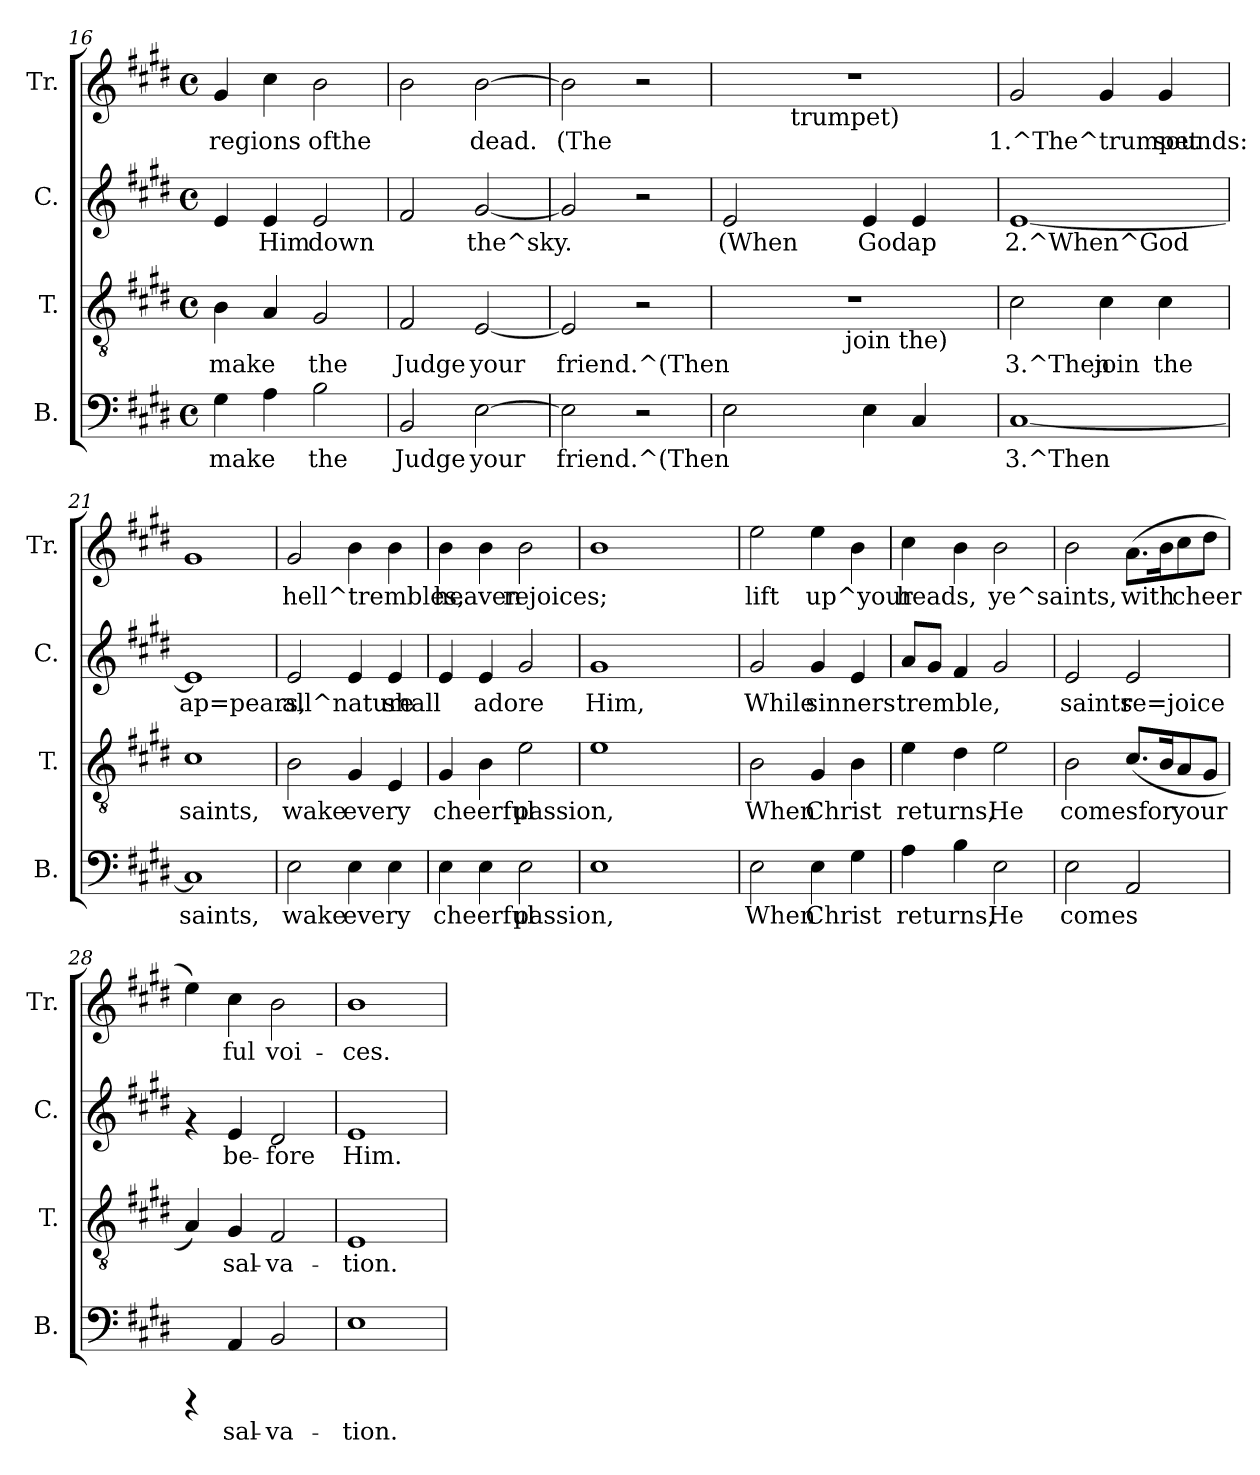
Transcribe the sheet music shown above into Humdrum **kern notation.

**kern	**text	**kern	**text	**kern	**text	**kern	**text
*part4	*part4	*part3	*part3	*part2	*part2	*part1	*part1
*staff4	*staff4	*staff3	*staff3	*staff2	*staff2	*staff1	*staff1
*I"B.	*	*I"T.	*	*I"C.	*	*I"Tr.	*
*I'B.	*	*I'T.	*	*I'C.	*	*I'Tr.	*
*clefF4	*	*clefGv2	*	*clefG2	*	*clefG2	*
*k[f#c#g#d#]	*	*k[f#c#g#d#]	*	*k[f#c#g#d#]	*	*k[f#c#g#d#]	*
*E:	*	*E:	*	*E:	*	*E:	*
*M4/4	*	*M4/4	*	*M4/4	*	*M4/4	*
*met(c)	*	*met(c)	*	*met(c)	*	*met(c)	*
=16	=16	=16	=16	=16	=16	=16	=16
!	!LO:LY:a:rj	!	!LO:LY:b:rj	!	!LO:LY:b:rj	!	!LO:LY:b:rj
4G#\	make	4B\	make	4e/	.	4g#/	regions
!	!LO:LY:a:rj	!	!LO:LY:b:rj	!	!LO:LY:b:rj	!	!LO:LY:b:rj
4A\	.	4A/	.	4e/	Him	4cc#\	.
!	!LO:LY:a:rj	!	!LO:LY:b:rj	!	!LO:LY:b:rj	!	!LO:LY:b:rj
2B\	the	2G#/	the	2e/	down	2b\	ofthe
=17	=17	=17	=17	=17	=17	=17	=17
!	!LO:LY:a:rj	!	!LO:LY:b:rj	!	!LO:LY:b:rj	!	!LO:LY:b:rj
2BB/	Judge	2F#/	Judge	2f#/	.	2b\	.
!	!LO:LY:a:rj	!	!LO:LY:b:rj	!	!LO:LY:b:rj	!	!LO:LY:b:rj
[>2E\	your	[<2E/	your	[<2g#/	the^sky.	[>2b\	dead.
=18	=18	=18	=18	=18	=18	=18	=18
!	!LO:LY:a:rj	!	!LO:LY:b:rj	!	!LO:LY:b:rj	!	!LO:LY:b:rj
2E\]	friend.^(Then	2E/]	friend.^(Then	2g#/]	.	2b\]	(The
2r	.	2r	.	2r	.	2r	.
=19	=19	=19	=19	=19	=19	=19	=19
!	!LO:LY:a:rj	!	!	!	!LO:LY:b:rj	!	!
*	*	*^	*	*	*	*^	*
2E\	.	1r	4ryy	.	2e/	(When	1r	4ryy	.
.	.	.	8ryy	.	.	.	.	32.ryy	.
!	!	!	!	!	!	!	!	!LO:TX:b:t=trumpet)	!
.	.	.	.	.	.	.	.	2ryy	.
.	.	.	16ryy	.	.	.	.	.	.
.	.	.	64ryy	.	.	.	.	.	.
!	!	!	!LO:TX:b:t=join the)	!	!	!	!	!	!
.	.	.	2ryy	.	.	.	.	.	.
!	!LO:LY:a:rj	!	!	!	!	!LO:LY:b:rj	!	!	!
4E\	.	.	.	.	4e/	God	.	.	.
!	!LO:LY:a:rj	!	!	!	!	!LO:LY:b:rj	!	!	!
4C#/	.	.	.	.	4e/	ap	.	.	.
.	.	.	.	.	.	.	.	8ryy	.
.	.	.	.	.	.	.	.	16ryy	.
.	.	.	32.ryy	.	.	.	.	.	.
.	.	.	.	.	.	.	.	64ryy	.
!!LO:PB:g=z
=20	=20	=20	=20	=20	=20	=20	=20	=20	=20
!	!LO:LY:a:rj	!	!	!LO:LY:b:rj	!	!LO:LY:b:rj	!	!	!LO:LY:b:rj
*	*	*v	*v	*	*	*	*v	*v	*
[<1C#	3.^Then	2c#\	3.^Then	[<1e	2.^When^God	2g#/	1.^The^trumpet
!	!	!	!LO:LY:b:rj	!	!	!	!LO:LY:b:rj
.	.	4c#\	join	.	.	4g#/	.
!	!	!	!LO:LY:b:rj	!	!	!	!LO:LY:b:rj
.	.	4c#\	the	.	.	4g#/	sounds:
=21	=21	=21	=21	=21	=21	=21	=21
!	!LO:LY:a:rj	!	!LO:LY:b:rj	!	!LO:LY:b:rj	!	!LO:LY:b:rj
1C#]	saints,	1c#	saints,	1e]	ap=pears,	1g#	.
=22	=22	=22	=22	=22	=22	=22	=22
!	!LO:LY:a:rj	!	!LO:LY:b:rj	!	!LO:LY:b:rj	!	!LO:LY:b:rj
2E\	wake	2B\	wake	2e/	all^nature	2g#/	hell^trembles,
!	!LO:LY:a:rj	!	!LO:LY:b:rj	!	!LO:LY:b:rj	!	!LO:LY:b:rj
4E\	every	4G#/	every	4e/	.	4b\	.
!	!LO:LY:a:rj	!	!LO:LY:b:rj	!	!LO:LY:b:rj	!	!LO:LY:b:rj
4E\	.	4E/	.	4e/	shall	4b\	.
=23	=23	=23	=23	=23	=23	=23	=23
!	!LO:LY:a:rj	!	!LO:LY:b:rj	!	!LO:LY:b:rj	!	!LO:LY:b:rj
4E\	cheerful	4G#/	cheerful	4e/	.	4b\	heaven
!	!LO:LY:a:rj	!	!LO:LY:b:rj	!	!LO:LY:b:rj	!	!LO:LY:b:rj
4E\	.	4B\	.	4e/	adore	4b\	.
!	!LO:LY:a:rj	!	!LO:LY:b:rj	!	!LO:LY:b:rj	!	!LO:LY:b:rj
2E\	passion,	2e\	passion,	2g#/	.	2b\	rejoices;
=24	=24	=24	=24	=24	=24	=24	=24
!	!LO:LY:a:rj	!	!LO:LY:b:rj	!	!LO:LY:b:rj	!	!LO:LY:b:rj
1E	.	1e	.	1g#	Him,	1b	.
=25	=25	=25	=25	=25	=25	=25	=25
!	!LO:LY:a:rj	!	!LO:LY:b:rj	!	!LO:LY:b:rj	!	!LO:LY:b:rj
2E\	When	2B\	When	2g#/	While	2ee\	lift
!	!LO:LY:a:rj	!	!LO:LY:b:rj	!	!LO:LY:b:rj	!	!LO:LY:b:rj
4E\	Christ	4G#/	Christ	4g#/	sinners	4ee\	up^your
!	!LO:LY:a:rj	!	!LO:LY:b:rj	!	!LO:LY:b:rj	!	!LO:LY:b:rj
4G#\	.	4B\	.	4e/	.	4b\	.
=26	=26	=26	=26	=26	=26	=26	=26
!	!LO:LY:a:rj	!	!LO:LY:b:rj	!	!LO:LY:b:rj	!	!LO:LY:b:rj
4A\	returns,	4e\	returns,	8a/L	tremble,	4cc#\	heads,
!	!	!	!	!	!LO:LY:b:rj	!	!
.	.	.	.	8g#/J	.	.	.
!	!LO:LY:a:rj	!	!LO:LY:b:rj	!	!LO:LY:b:rj	!	!LO:LY:b:rj
4B\	.	4d#\	.	4f#/	.	4b\	.
!	!LO:LY:a:rj	!	!LO:LY:b:rj	!	!LO:LY:b:rj	!	!LO:LY:b:rj
2E\	He	2e\	He	2g#/	.	2b\	ye^saints,
=27	=27	=27	=27	=27	=27	=27	=27
!	!LO:LY:a:rj	!	!LO:LY:b:rj	!	!LO:LY:b:rj	!	!LO:LY:b:rj
2E\	comes	2B\	comes	2e/	saints	2b\	.
!	!LO:LY:a:rj	!	!LO:LY:b:rj	!	!LO:LY:b:rj	!	!LO:LY:b:rj
2AA/	.	(<8.c#/L	.	2e/	re=joice	(>8.a\L	with
!	!	!	!LO:LY:b:rj	!	!	!	!LO:LY:b:rj
.	.	16B/	for	.	.	16b\	.
!	!	!	!LO:LY:b:rj	!	!	!	!LO:LY:b:rj
.	.	8A/	your	.	.	8cc#\	cheer-
!	!	!	!LO:LY:b:rj	!	!	!	!LO:LY:b:rj
.	.	8G#/J	.	.	.	8dd#\J	--
=28	=28	=28	=28	=28	=28	=28	=28
!	!	!	!LO:LY:b:rj	!	!	!	!LO:LY:b:rj
4rCCC	.	4A/)	.	4rf	.	4ee\)	--
!	!LO:LY:a:rj	!	!LO:LY:b:rj	!	!LO:LY:b:rj	!	!LO:LY:b:rj
4AA/	sal-	4G#/	sal-	4e/	be-	4cc#\	-ful
!	!LO:LY:a:rj	!	!LO:LY:b:rj	!	!LO:LY:b:rj	!	!LO:LY:b:rj
2BB/	-va-	2F#/	-va-	2d#/	-fore	2b\	voi-
=29	=29	=29	=29	=29	=29	=29	=29
!	!LO:LY:a:rj	!	!LO:LY:b:rj	!	!LO:LY:b:rj	!	!LO:LY:b:rj
1E	-tion.	1E	-tion.	1e	Him.	1b	-ces.
=	=	=	=	=	=	=	=
*-	*-	*-	*-	*-	*-	*-	*-
